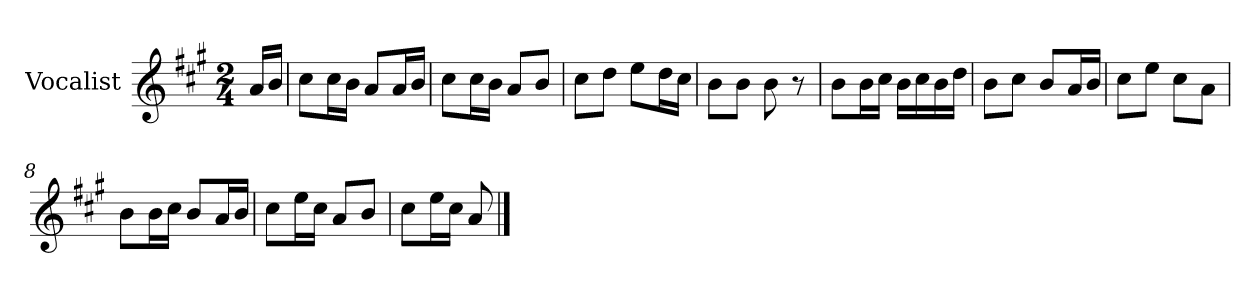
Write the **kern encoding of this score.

**kern
*part1
*staff1
*I"Vocalist
*k[f#c#g#]
*A:
*M2/4
=
16aLL
16bJJ
=1
8cc#L
16cc#L
16bJJ
8aL
16aL
16bJJ
=2
8cc#L
16cc#L
16bJJ
8aL
8bJ
=3
8cc#L
8ddJ
8eeL
16ddL
16cc#JJ
=4
8bL
8bJ
8b
8r
=5
8bL
16bL
16cc#JJ
16bLL
16cc#
16b
16ddJJ
=6
8bL
8cc#J
8bL
16aL
16bJJ
=7
8cc#L
8eeJ
8cc#L
8aJ
=8
8bL
16bL
16cc#JJ
8bL
16aL
16bJJ
=9
8cc#L
16eeL
16cc#JJ
8aL
8bJ
=10
8cc#L
16eeL
16cc#JJ
8a
==
*-
